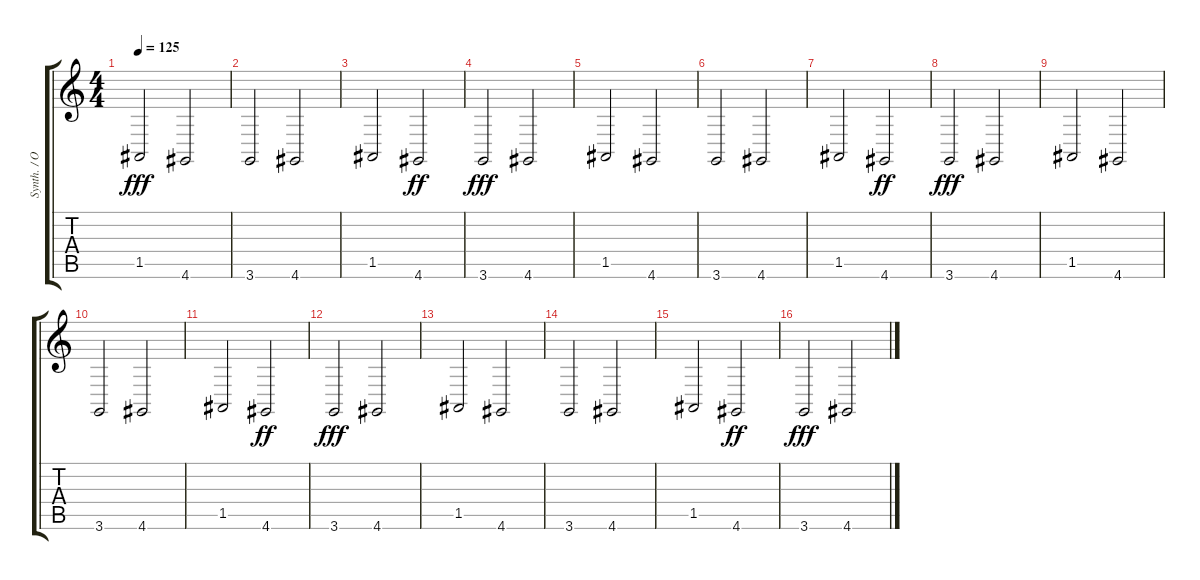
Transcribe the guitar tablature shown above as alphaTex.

\track ("Synth. / Organ" "Synth. / O") {instrument percussiveorgan}
\staff {score tabs}
\tuning (E4 B3 G3 D3 A2 E2) {hide}
\ts (4 4)
\tempo 125
\clef g2
\ks c
1.5.2{dy fff} 4.6.2 |
3.6.2 4.6.2 |
1.5.2 4.6.2{dy ff} |
3.6.2{dy fff} 4.6.2 |
1.5.2 4.6.2 |
3.6.2 4.6.2 |
1.5.2 4.6.2{dy ff} |
3.6.2{dy fff} 4.6.2 |
1.5.2 4.6.2 |
3.6.2 4.6.2 |
1.5.2 4.6.2{dy ff} |
3.6.2{dy fff} 4.6.2 |
1.5.2 4.6.2 |
3.6.2 4.6.2 |
1.5.2 4.6.2{dy ff} |
3.6.2{dy fff} 4.6.2
